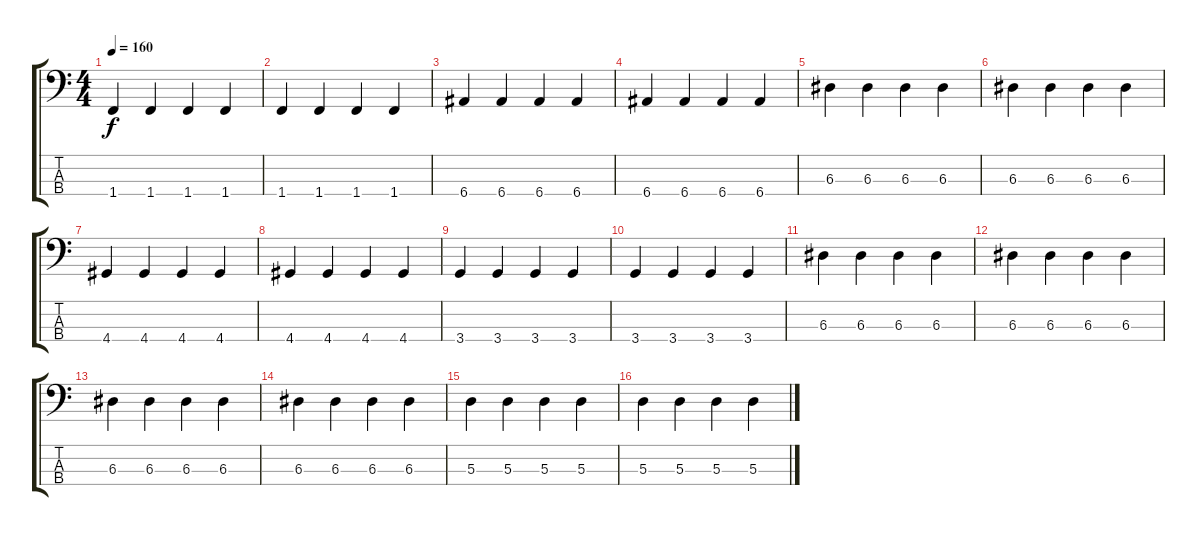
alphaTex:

\track "" {instrument electricbasspick}
\staff {score tabs}
\tuning (G2 D2 A1 E1) {hide}
\ts (4 4)
\tempo 160
\clef f4
\ks c
1.4.4{dy f} 1.4.4 1.4.4 1.4.4 |
1.4.4 1.4.4 1.4.4 1.4.4 |
6.4.4 6.4.4 6.4.4 6.4.4 |
6.4.4 6.4.4 6.4.4 6.4.4 |
6.3.4 6.3.4 6.3.4 6.3.4 |
6.3.4 6.3.4 6.3.4 6.3.4 |
4.4.4 4.4.4 4.4.4 4.4.4 |
4.4.4 4.4.4 4.4.4 4.4.4 |
3.4.4 3.4.4 3.4.4 3.4.4 |
3.4.4 3.4.4 3.4.4 3.4.4 |
6.3.4 6.3.4 6.3.4 6.3.4 |
6.3.4 6.3.4 6.3.4 6.3.4 |
6.3.4 6.3.4 6.3.4 6.3.4 |
6.3.4 6.3.4 6.3.4 6.3.4 |
5.3.4 5.3.4 5.3.4 5.3.4 |
5.3.4 5.3.4 5.3.4 5.3.4
